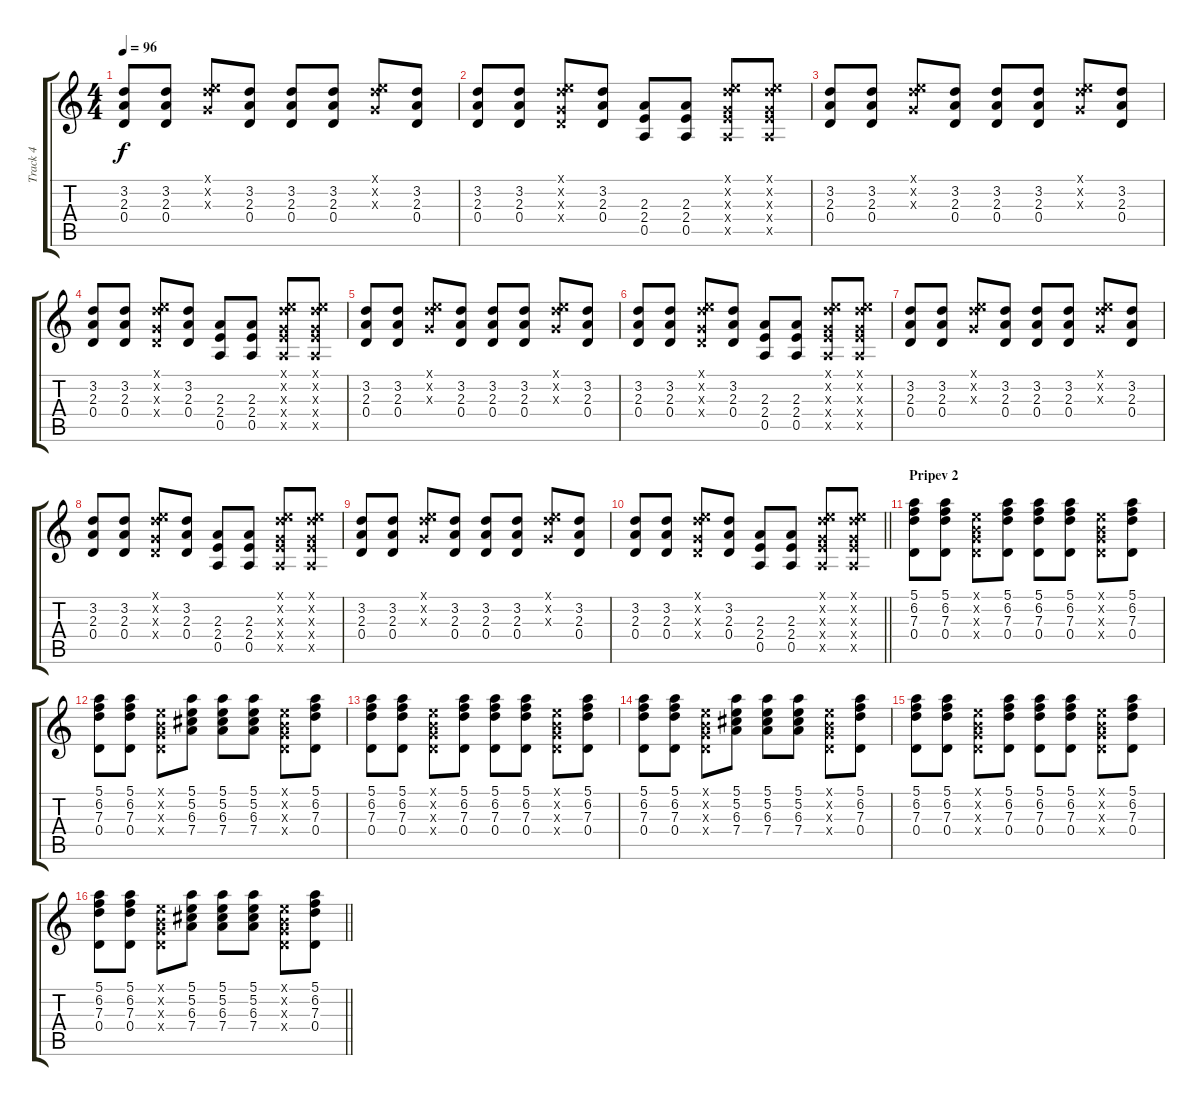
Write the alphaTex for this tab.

\track ("Track 4" "Track 4") {instrument acousticguitarsteel}
\staff {score tabs}
\tuning (E4 B3 G3 D3 A2 E2) {hide}
\ts (4 4)
\tempo 96
\clef g2
\ks c
(3.2 2.3 0.4).8{dy f} (3.2 2.3 0.4).8 (0.1{x} 3.2{x} 0.3{x}).8 (3.2 2.3 0.4).8 (3.2 2.3 0.4).8 (3.2 2.3 0.4).8 (0.1{x} 3.2{x} 0.3{x}).8 (3.2 2.3 0.4).8 |
(3.2 2.3 0.4).8 (3.2 2.3 0.4).8 (0.1{x} 3.2{x} 0.3{x} 0.4{x}).8 (3.2 2.3 0.4).8 (2.3 2.4 0.5).8 (2.3 2.4 0.5).8 (0.1{x} 3.2{x} 0.3{x} 2.4{x} 0.5{x}).8 (0.1{x} 3.2{x} 0.3{x} 2.4{x} 0.5{x}).8 |
(3.2 2.3 0.4).8 (3.2 2.3 0.4).8 (0.1{x} 3.2{x} 0.3{x}).8 (3.2 2.3 0.4).8 (3.2 2.3 0.4).8 (3.2 2.3 0.4).8 (0.1{x} 3.2{x} 0.3{x}).8 (3.2 2.3 0.4).8 |
(3.2 2.3 0.4).8 (3.2 2.3 0.4).8 (0.1{x} 3.2{x} 0.3{x} 0.4{x}).8 (3.2 2.3 0.4).8 (2.3 2.4 0.5).8 (2.3 2.4 0.5).8 (0.1{x} 3.2{x} 0.3{x} 2.4{x} 0.5{x}).8 (0.1{x} 3.2{x} 0.3{x} 2.4{x} 0.5{x}).8 |
(3.2 2.3 0.4).8 (3.2 2.3 0.4).8 (0.1{x} 3.2{x} 0.3{x}).8 (3.2 2.3 0.4).8 (3.2 2.3 0.4).8 (3.2 2.3 0.4).8 (0.1{x} 3.2{x} 0.3{x}).8 (3.2 2.3 0.4).8 |
(3.2 2.3 0.4).8 (3.2 2.3 0.4).8 (0.1{x} 3.2{x} 0.3{x} 0.4{x}).8 (3.2 2.3 0.4).8 (2.3 2.4 0.5).8 (2.3 2.4 0.5).8 (0.1{x} 3.2{x} 0.3{x} 2.4{x} 0.5{x}).8 (0.1{x} 3.2{x} 0.3{x} 2.4{x} 0.5{x}).8 |
(3.2 2.3 0.4).8 (3.2 2.3 0.4).8 (0.1{x} 3.2{x} 0.3{x}).8 (3.2 2.3 0.4).8 (3.2 2.3 0.4).8 (3.2 2.3 0.4).8 (0.1{x} 3.2{x} 0.3{x}).8 (3.2 2.3 0.4).8 |
(3.2 2.3 0.4).8 (3.2 2.3 0.4).8 (0.1{x} 3.2{x} 0.3{x} 0.4{x}).8 (3.2 2.3 0.4).8 (2.3 2.4 0.5).8 (2.3 2.4 0.5).8 (0.1{x} 3.2{x} 0.3{x} 2.4{x} 0.5{x}).8 (0.1{x} 3.2{x} 0.3{x} 2.4{x} 0.5{x}).8 |
(3.2 2.3 0.4).8 (3.2 2.3 0.4).8 (0.1{x} 3.2{x} 0.3{x}).8 (3.2 2.3 0.4).8 (3.2 2.3 0.4).8 (3.2 2.3 0.4).8 (0.1{x} 3.2{x} 0.3{x}).8 (3.2 2.3 0.4).8 |
\barLineRight lightlight
(3.2 2.3 0.4).8 (3.2 2.3 0.4).8 (0.1{x} 3.2{x} 0.3{x} 0.4{x}).8 (3.2 2.3 0.4).8 (2.3 2.4 0.5).8 (2.3 2.4 0.5).8 (0.1{x} 3.2{x} 0.3{x} 2.4{x} 0.5{x}).8 (0.1{x} 3.2{x} 0.3{x} 2.4{x} 0.5{x}).8 |
\section ("" "Pripev 2")
(5.1 6.2 7.3 0.4).8 (5.1 6.2 7.3 0.4).8 (0.1{x} 0.2{x} 0.3{x} 0.4{x}).8 (5.1 6.2 7.3 0.4).8 (5.1 6.2 7.3 0.4).8 (5.1 6.2 7.3 0.4).8 (0.1{x} 0.2{x} 0.3{x} 0.4{x}).8 (5.1 6.2 7.3 0.4).8 |
(5.1 6.2 7.3 0.4).8 (5.1 6.2 7.3 0.4).8 (0.1{x} 0.2{x} 0.3{x} 0.4{x}).8 (5.1 5.2 6.3 7.4).8 (5.1 5.2 6.3 7.4).8 (5.1 5.2 6.3 7.4).8 (0.1{x} 0.2{x} 0.3{x} 0.4{x}).8 (5.1 6.2 7.3 0.4).8 |
(5.1 6.2 7.3 0.4).8 (5.1 6.2 7.3 0.4).8 (0.1{x} 0.2{x} 0.3{x} 0.4{x}).8 (5.1 6.2 7.3 0.4).8 (5.1 6.2 7.3 0.4).8 (5.1 6.2 7.3 0.4).8 (0.1{x} 0.2{x} 0.3{x} 0.4{x}).8 (5.1 6.2 7.3 0.4).8 |
(5.1 6.2 7.3 0.4).8 (5.1 6.2 7.3 0.4).8 (0.1{x} 0.2{x} 0.3{x} 0.4{x}).8 (5.1 5.2 6.3 7.4).8 (5.1 5.2 6.3 7.4).8 (5.1 5.2 6.3 7.4).8 (0.1{x} 0.2{x} 0.3{x} 0.4{x}).8 (5.1 6.2 7.3 0.4).8 |
(5.1 6.2 7.3 0.4).8 (5.1 6.2 7.3 0.4).8 (0.1{x} 0.2{x} 0.3{x} 0.4{x}).8 (5.1 6.2 7.3 0.4).8 (5.1 6.2 7.3 0.4).8 (5.1 6.2 7.3 0.4).8 (0.1{x} 0.2{x} 0.3{x} 0.4{x}).8 (5.1 6.2 7.3 0.4).8 |
\barLineRight lightlight
(5.1 6.2 7.3 0.4).8 (5.1 6.2 7.3 0.4).8 (0.1{x} 0.2{x} 0.3{x} 0.4{x}).8 (5.1 5.2 6.3 7.4).8 (5.1 5.2 6.3 7.4).8 (5.1 5.2 6.3 7.4).8 (0.1{x} 0.2{x} 0.3{x} 0.4{x}).8 (5.1 6.2 7.3 0.4).8
